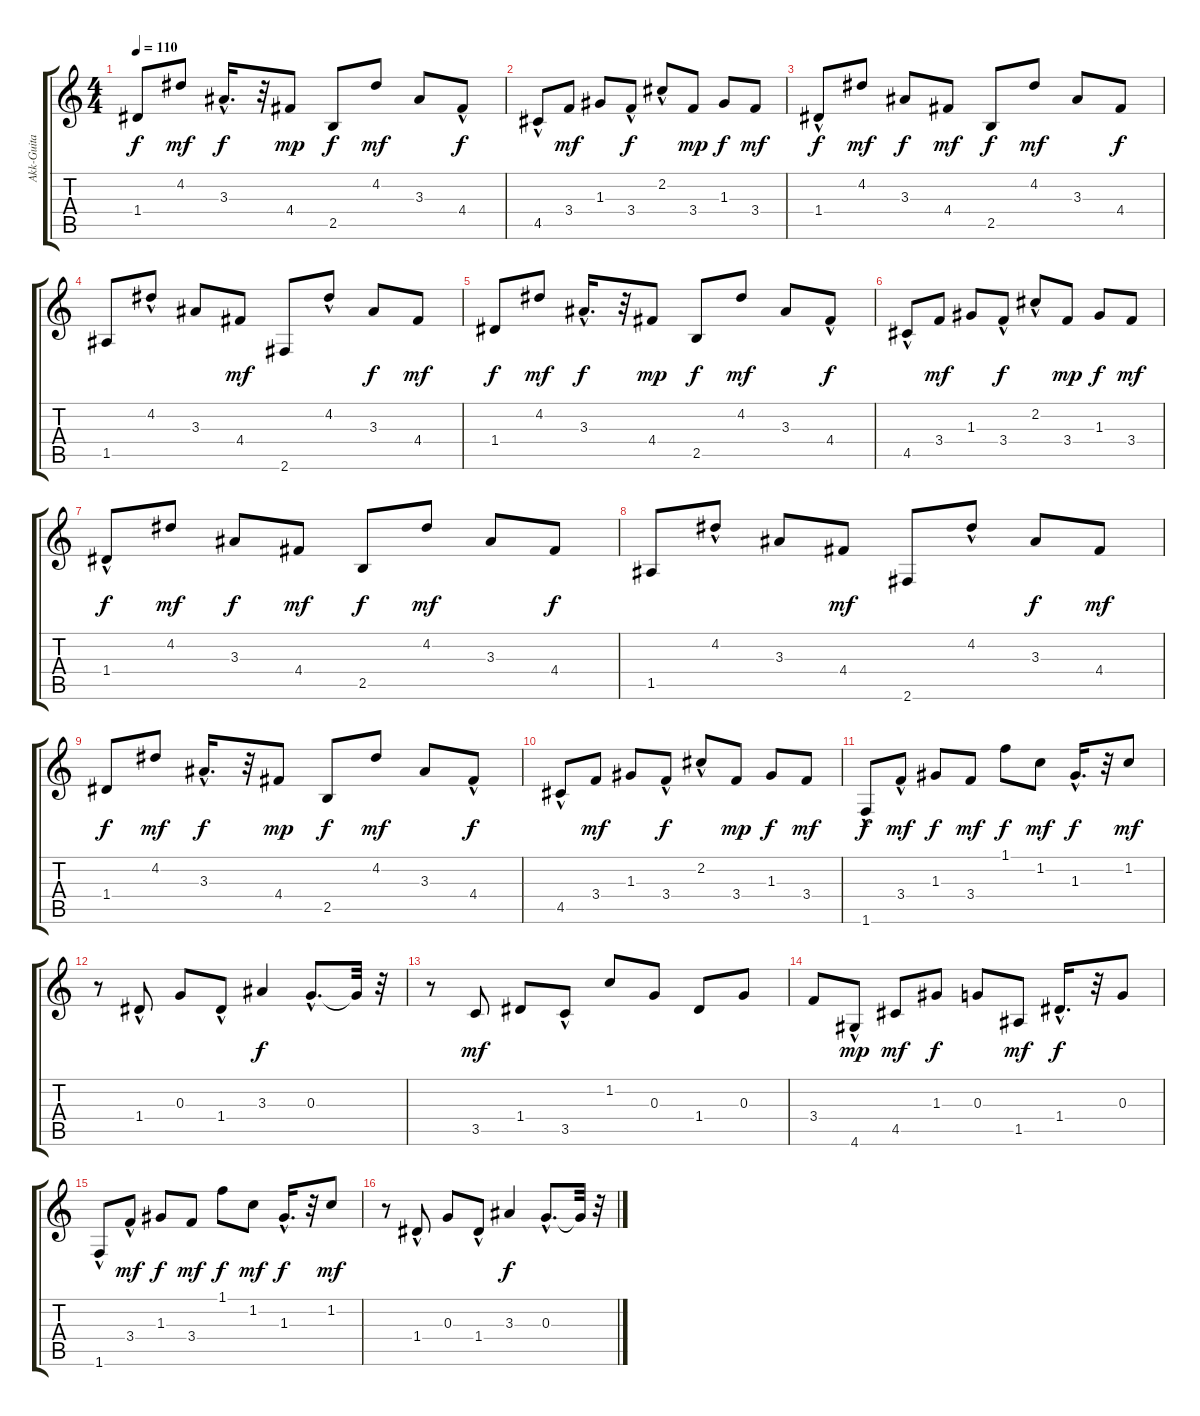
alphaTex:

\track ("Akk-Guita" "Akk-Guita") {instrument acousticguitarsteel}
\staff {score tabs}
\tuning (E4 B3 G3 D3 A2 E2) {hide}
\ts (4 4)
\tempo 110
\clef g2
\ks c
1.4.8{dy f} 4.2.8{dy mf} 3.3{hac}.16{d dy f} r.32 4.4.8{dy mp} 2.5.8{dy f} 4.2.8{dy mf} 3.3.8 4.4{hac}.8{dy f} |
4.5{hac}.8 3.4.8{dy mf} 1.3.8 3.4{hac}.8{dy f} 2.2{hac}.8 3.4.8{dy mp} 1.3.8{dy f} 3.4.8{dy mf} |
1.4{hac}.8{dy f} 4.2.8{dy mf} 3.3.8{dy f} 4.4.8{dy mf} 2.5.8{dy f} 4.2.8{dy mf} 3.3.8 4.4.8{dy f} |
1.5.8 4.2{hac}.8 3.3.8 4.4.8{dy mf} 2.6.8 4.2{hac}.8 3.3.8{dy f} 4.4.8{dy mf} |
1.4.8{dy f} 4.2.8{dy mf} 3.3{hac}.16{d dy f} r.32 4.4.8{dy mp} 2.5.8{dy f} 4.2.8{dy mf} 3.3.8 4.4{hac}.8{dy f} |
4.5{hac}.8 3.4.8{dy mf} 1.3.8 3.4{hac}.8{dy f} 2.2{hac}.8 3.4.8{dy mp} 1.3.8{dy f} 3.4.8{dy mf} |
1.4{hac}.8{dy f} 4.2.8{dy mf} 3.3.8{dy f} 4.4.8{dy mf} 2.5.8{dy f} 4.2.8{dy mf} 3.3.8 4.4.8{dy f} |
1.5.8 4.2{hac}.8 3.3.8 4.4.8{dy mf} 2.6.8 4.2{hac}.8 3.3.8{dy f} 4.4.8{dy mf} |
1.4.8{dy f} 4.2.8{dy mf} 3.3{hac}.16{d dy f} r.32 4.4.8{dy mp} 2.5.8{dy f} 4.2.8{dy mf} 3.3.8 4.4{hac}.8{dy f} |
4.5{hac}.8 3.4.8{dy mf} 1.3.8 3.4{hac}.8{dy f} 2.2{hac}.8 3.4.8{dy mp} 1.3.8{dy f} 3.4.8{dy mf} |
1.6{hac}.8{dy f} 3.4{hac}.8{dy mf} 1.3.8{dy f} 3.4.8{dy mf} 1.1.8{dy f} 1.2.8{dy mf} 1.3{hac}.16{d dy f} r.32 1.2.8{dy mf} |
r.8 1.4{hac}.8 0.3.8 1.4{hac}.8 3.3.4{dy f} 0.3{hac}.8{d} 0.3{t}.32 r.32 |
r.8 3.5.8{dy mf} 1.4.8 3.5{hac}.8 1.2.8 0.3.8 1.4.8 0.3.8 |
3.4.8 4.6{hac}.8{dy mp} 4.5.8{dy mf} 1.3.8{dy f} 0.3.8 1.5.8{dy mf} 1.4{hac}.16{d dy f} r.32 0.3.8 |
1.6{hac}.8 3.4{hac}.8{dy mf} 1.3.8{dy f} 3.4.8{dy mf} 1.1.8{dy f} 1.2.8{dy mf} 1.3{hac}.16{d dy f} r.32 1.2.8{dy mf} |
r.8 1.4{hac}.8 0.3.8 1.4{hac}.8 3.3.4{dy f} 0.3{hac}.8{d} 0.3{t}.32 r.32
